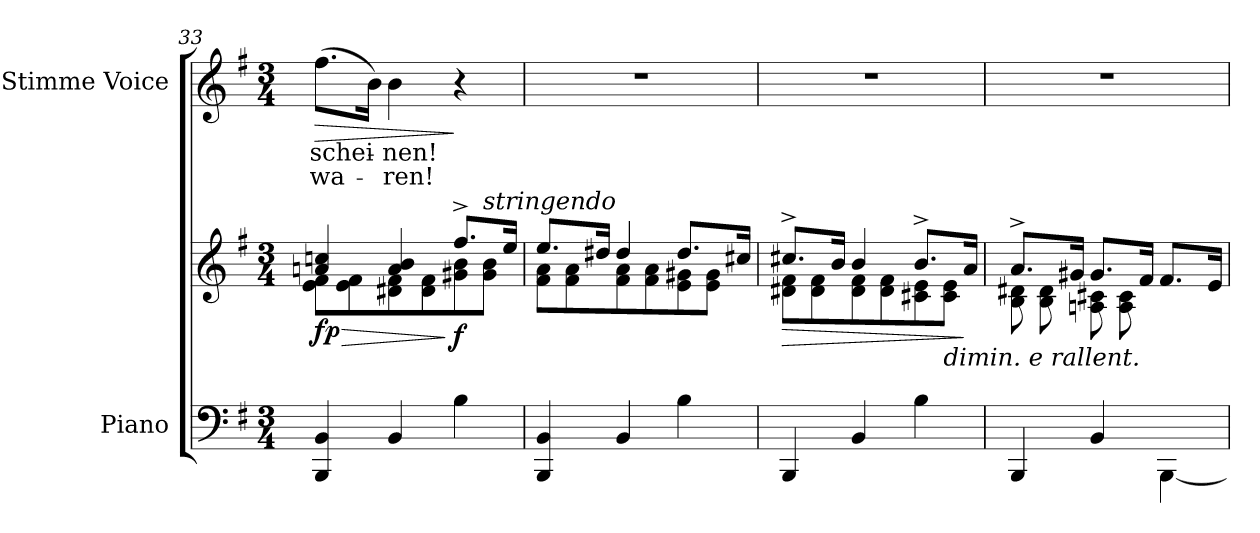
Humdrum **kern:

**kern	**kern	**dynam	**kern	**text	**text	**dynam
*part2	*part2	*part2	*part1	*part1	*part1	*part1
*staff3	*staff2	*staff2/3	*staff1	*staff1	*staff1	*staff1
*I"Piano	*	*	*I"Stimme Voice	*	*	*
*I'Pno	*	*	*	*	*	*
*clefF4	*clefG2	*	*clefG2	*	*	*
*k[f#]	*k[f#]	*	*k[f#]	*	*	*
*M3/4	*M3/4	*	*M3/4	*	*	*
=33	=33	=33	=33	=33	=33	=33
!	!	!LO:HP:b	!	!	!	!LO:HP:b
*	*^	*	*	*	*	*
!	!	!	!LO:DY:n=1:b	!	!	!	!
4BBB/ 4BB/	4an/ 4ccn/	8e\ 8f#\L	> fp	(8.ff#\L	schei-	wa-	>
.	.	8e\ 8f#\	.	.	.	.	.
.	.	.	.	16b\Jk)	.	.	.
4BB/	4a/ 4b/	8d#X\ 8f#\	.	4b\	-nen!	-ren!	.
.	.	8d#\ 8f#\	.	.	.	.	.
!	!	!	!LO:DY:n=2:b	!	!	!	!
4B\	8.ff#^/L	8g#X\ 8b\	] f	4r	.	.	]
!	!	!LO:TX:i:t=stringendo	!	!	!	!	!
.	.	8g#\ 8b\J	.	.	.	.	.
.	16ee/Jk	.	.	.	.	.	.
=34	=34	=34	=34	=34	=34	=34	=34
4BBB/ 4BB/	8.ee/L	8f#\ 8a\L	.	2.r	.	.	.
.	.	8f#\ 8a\	.	.	.	.	.
.	16dd#X/Jk	.	.	.	.	.	.
4BB/	4dd#/	8f#\ 8a\	.	.	.	.	.
.	.	8f#\ 8a\	.	.	.	.	.
4B\	8.dd#/L	8e\ 8g#X\	.	.	.	.	.
.	.	8e\ 8g#\J	.	.	.	.	.
.	16cc#X/Jk	.	.	.	.	.	.
=35	=35	=35	=35	=35	=35	=35	=35
!	!	!	!LO:HP:b	!	!	!	!
4BBB/	8.cc#X^/L	8d#X\ 8f#\L	>	2.r	.	.	.
.	.	8d#\ 8f#\	.	.	.	.	.
.	16b/Jk	.	.	.	.	.	.
4BB/	4b/	8d#\ 8f#\	.	.	.	.	.
.	.	8d#\ 8f#\	.	.	.	.	.
4B\	8.b^/L	8c#X\ 8e\	.	.	.	.	.
!	!	!LO:TX:b:i:t=dimin.   e   rallent.	!	!	!	!	!
.	.	8c#\ 8e\J	.	.	.	.	.
.	16a/Jk	.	]	.	.	.	.
=36	=36	=36	=36	=36	=36	=36	=36
*^	*	*	*	*	*	*	*
2ryy	4BBB/	8.a^/L	8B\ 8d#X\L	.	2.r	.	.	.
.	.	.	8B\ 8d#\	.	.	.	.	.
.	.	16g#X/Jk	.	.	.	.	.	.
.	4BB/	8.g#/L	8An\ 8c#X\	.	.	.	.	.
.	.	.	8A\ 8c#\	.	.	.	.	.
.	.	16f#/Jk	.	.	.	.	.	.
8G#X/ 8B/	[<4BBB\	8.f#/L	4ryy	.	.	.	.	.
8G#/ 8B/J	.	.	.	.	.	.	.	.
.	.	16e/Jk	.	.	.	.	.	.
*v	*v	*	*	*	*	*	*	*
*	*v	*v	*	*	*	*	*
=	=	=	=	=	=	=
*-	*-	*-	*-	*-	*-	*-
